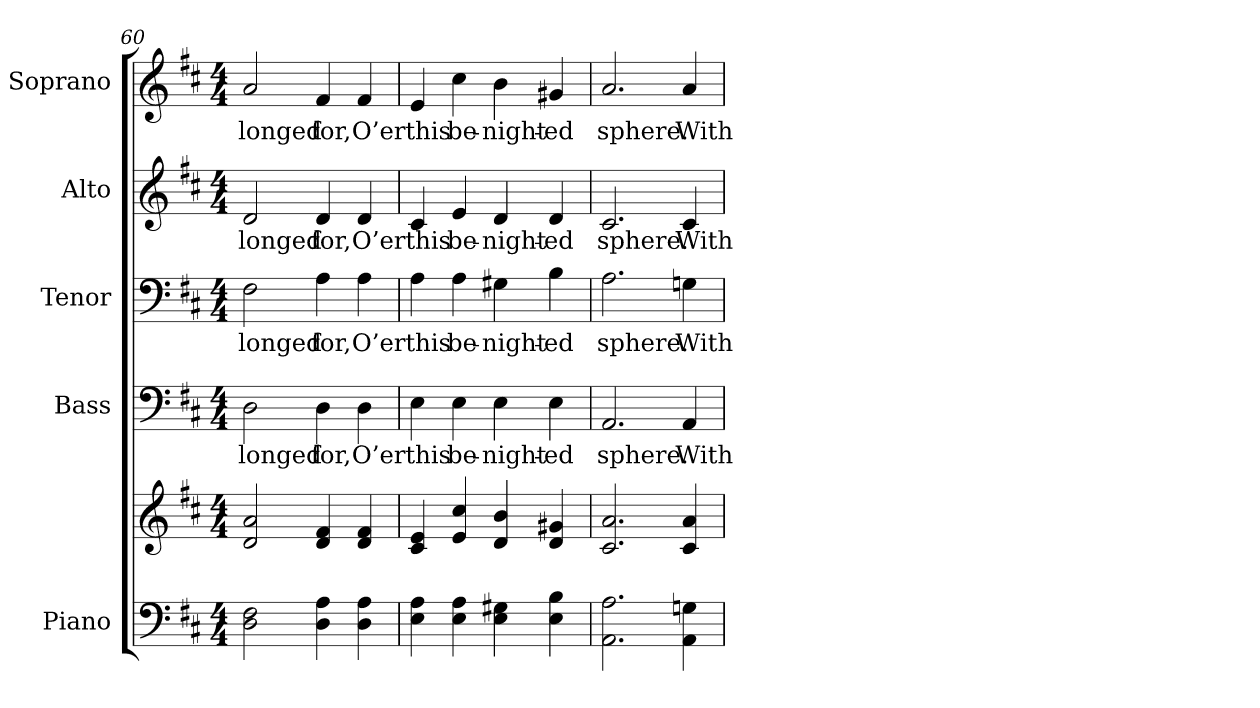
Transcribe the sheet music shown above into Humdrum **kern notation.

**kern	**kern	**kern	**text	**kern	**text	**kern	**text	**kern	**text
*part5	*part5	*part4	*part4	*part3	*part3	*part2	*part2	*part1	*part1
*staff6	*staff5	*staff4	*staff4	*staff3	*staff3	*staff2	*staff2	*staff1	*staff1
*I"Piano	*	*I"Bass	*	*I"Tenor	*	*I"Alto	*	*I"Soprano	*
*I'Pno.	*	*I'B.	*	*I'T.	*	*I'A.	*	*I'S.	*
!!LO:PB:g=z
*clefF4	*clefG2	*clefF4	*	*clefF4	*	*clefG2	*	*clefG2	*
*k[f#c#]	*k[f#c#]	*k[f#c#]	*	*k[f#c#]	*	*k[f#c#]	*	*k[f#c#]	*
*D:	*D:	*D:	*	*D:	*	*D:	*	*D:	*
*M4/4	*M4/4	*M4/4	*	*M4/4	*	*M4/4	*	*M4/4	*
=60	=60	=60	=60	=60	=60	=60	=60	=60	=60
!	!	!	!LO:LY:b:color=#000000	!	!	!	!	!	!
!	!	!	!	!	!LO:LY:b:color=#000000	!	!	!	!
!	!	!	!	!	!	!	!LO:LY:b:color=#000000	!	!
!	!	!	!	!	!	!	!	!	!LO:LY:b:color=#000000
2Di\ 2F#i	2di/ 2ai	2Di\	longed	2F#i\	longed	2di/	longed	2ai/	longed
!	!	!	!LO:LY:b:color=#000000	!	!	!	!	!	!
!	!	!	!	!	!LO:LY:b:color=#000000	!	!	!	!
!	!	!	!	!	!	!	!LO:LY:b:color=#000000	!	!
!	!	!	!	!	!	!	!	!	!LO:LY:b:color=#000000
4Di\ 4Ai	4di/ 4f#i	4Di\	for,	4Ai\	for,	4di/	for,	4f#i/	for,
!	!	!	!LO:LY:b:color=#000000	!	!	!	!	!	!
!	!	!	!	!	!LO:LY:b:color=#000000	!	!	!	!
!	!	!	!	!	!	!	!LO:LY:b:color=#000000	!	!
!	!	!	!	!	!	!	!	!	!LO:LY:b:color=#000000
4Di\ 4Ai	4di/ 4f#i	4Di\	O’er	4Ai\	O’er	4di/	O’er	4f#i/	O’er
=61	=61	=61	=61	=61	=61	=61	=61	=61	=61
!	!	!	!LO:LY:b:color=#000000	!	!	!	!	!	!
!	!	!	!	!	!LO:LY:b:color=#000000	!	!	!	!
!	!	!	!	!	!	!	!LO:LY:b:color=#000000	!	!
!	!	!	!	!	!	!	!	!	!LO:LY:b:color=#000000
4Ei\ 4Ai	4c#i/ 4ei	4Ei\	this	4Ai\	this	4c#i/	this	4ei/	this
!	!	!	!LO:LY:b:color=#000000	!	!	!	!	!	!
!	!	!	!	!	!LO:LY:b:color=#000000	!	!	!	!
!	!	!	!	!	!	!	!LO:LY:b:color=#000000	!	!
!	!	!	!	!	!	!	!	!	!LO:LY:b:color=#000000
4Ei\ 4Ai	4ei/ 4cc#i	4Ei\	be-	4Ai\	be-	4ei/	be-	4cc#i\	be-
!	!	!	!LO:LY:b:color=#000000	!	!	!	!	!	!
!	!	!	!	!	!LO:LY:b:color=#000000	!	!	!	!
!	!	!	!	!	!	!	!LO:LY:b:color=#000000	!	!
!	!	!	!	!	!	!	!	!	!LO:LY:b:color=#000000
4Ei\ 4G#Xi	4di/ 4bi	4Ei\	-night-	4G#Xi\	-night-	4di/	-night-	4bi\	-night-
!	!	!	!LO:LY:b:color=#000000	!	!	!	!	!	!
!	!	!	!	!	!LO:LY:b:color=#000000	!	!	!	!
!	!	!	!	!	!	!	!LO:LY:b:color=#000000	!	!
!	!	!	!	!	!	!	!	!	!LO:LY:b:color=#000000
4Ei\ 4Bi	4di/ 4g#Xi	4Ei\	-ed	4Bi\	-ed	4di/	-ed	4g#Xi/	-ed
!!LO:PB:g=z
=62	=62	=62	=62	=62	=62	=62	=62	=62	=62
!	!	!	!LO:LY:b:color=#000000	!	!	!	!	!	!
!	!	!	!	!	!LO:LY:b:color=#000000	!	!	!	!
!	!	!	!	!	!	!	!LO:LY:b:color=#000000	!	!
!	!	!	!	!	!	!	!	!	!LO:LY:b:color=#000000
2.AAi\ 2.Ai	2.c#i/ 2.ai	2.AAi/	sphere.	2.Ai\	sphere.	2.c#i/	sphere.	2.ai/	sphere.
!	!	!	!LO:LY:b:color=#000000	!	!	!	!	!	!
!	!	!	!	!	!LO:LY:b:color=#000000	!	!	!	!
!	!	!	!	!	!	!	!LO:LY:b:color=#000000	!	!
!	!	!	!	!	!	!	!	!	!LO:LY:b:color=#000000
4AAi\ 4Gni	4c#i/ 4ai	4AAi/	With	4Gni\	With	4c#i/	With	4ai/	With
=	=	=	=	=	=	=	=	=	=
*-	*-	*-	*-	*-	*-	*-	*-	*-	*-
